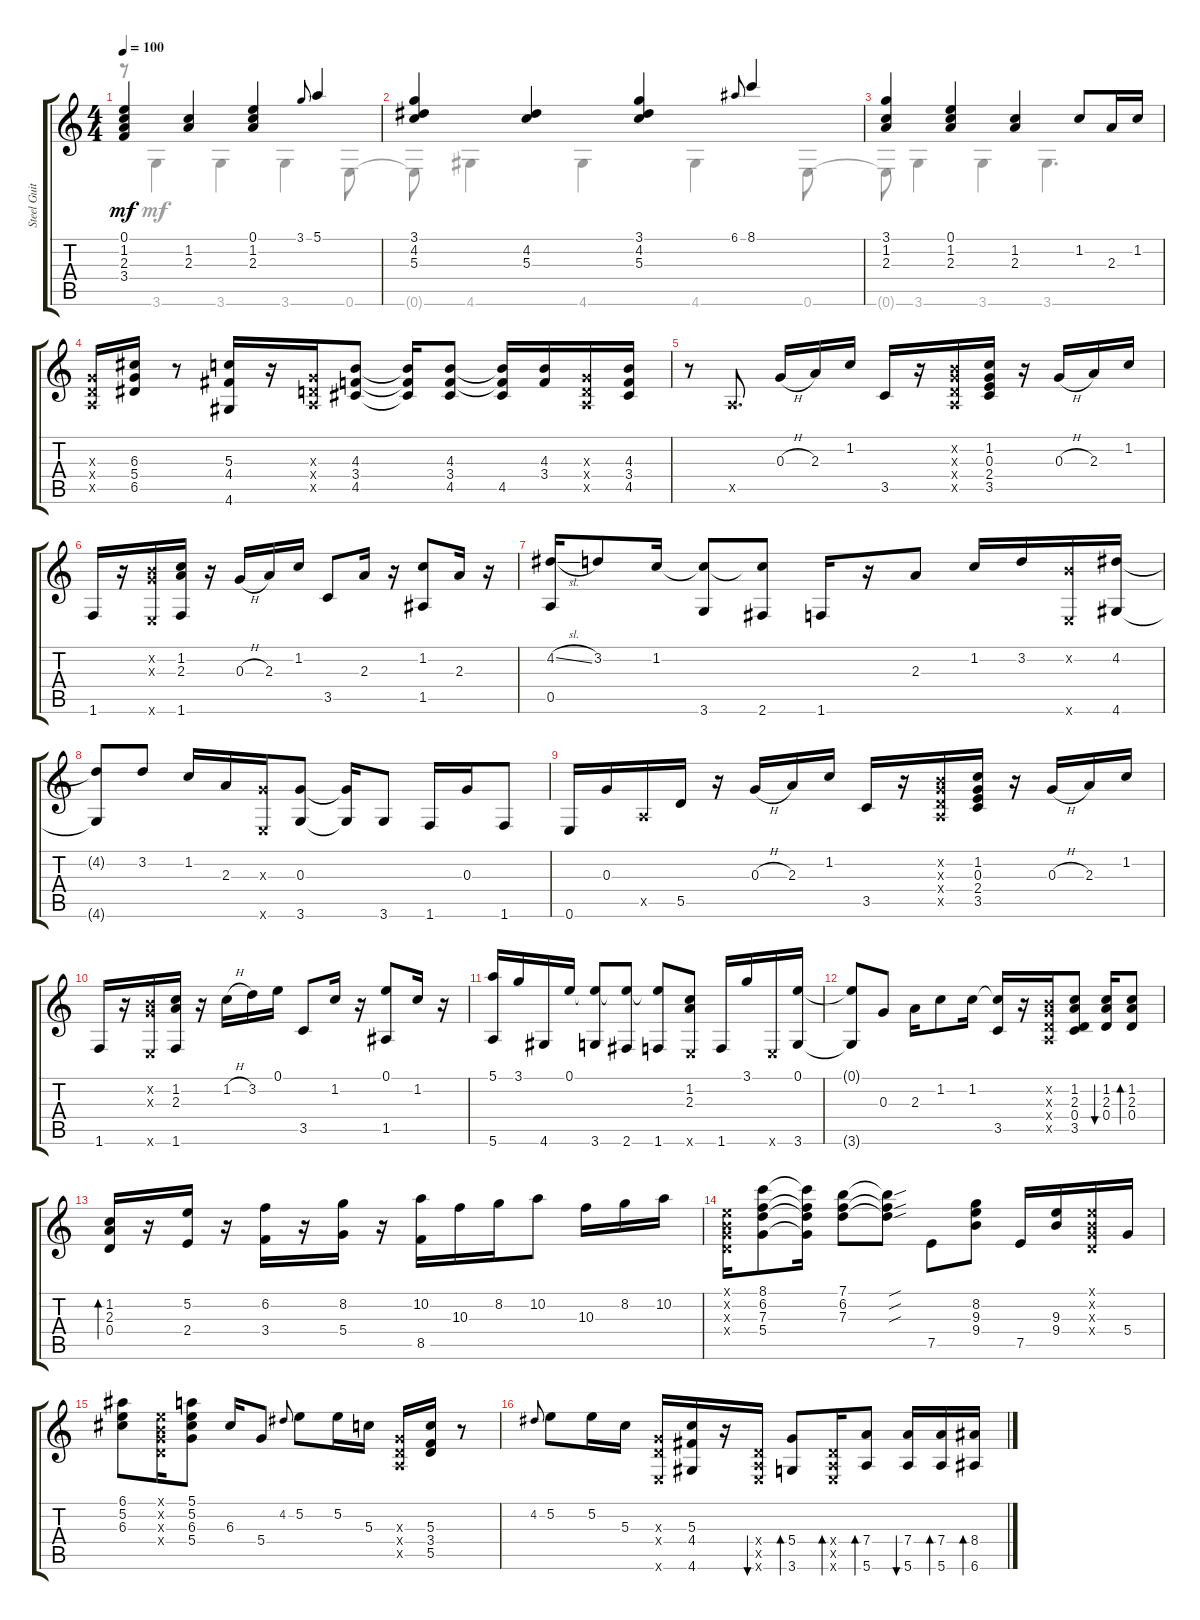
\track ("Steel Guitar" "Steel Guit") {instrument acousticguitarsteel}
\staff {score tabs}
\tuning (E4 B3 G3 D3 A2 E2) {hide}
\voice
\ts (4 4)
\tempo 100
\clef g2
\ks c
(0.1 1.2 2.3 3.4).4{dy mf instrument acousticguitarsteel} (1.2 2.3).4 (0.1 1.2 2.3).4 3.1.8{gr onbeat} 5.1.4 |
(3.1 4.2 5.3).4 (4.2 5.3).4 (3.1 4.2 5.3).4 6.1.8{gr onbeat} 8.1.4 |
(3.1 1.2 2.3).4 (0.1 1.2 2.3).4 (1.2 2.3).4 1.2.8 2.3.16 1.2.16 |
(0.3{x} 0.4{x} 0.5{x}).16 (6.3 5.4 6.5).16 r.8 (5.3 4.4 4.6).16 r.16 (0.3{x} 0.4{x} 0.5{x}).16 (4.3 3.4 4.5).8 (4.3{t} 3.4{t} 4.5{t}).16 (4.3 3.4 4.5).8 (4.3{t} 3.4{t} 4.5).16 (4.3 3.4).16 (0.3{x} 0.4{x} 0.5{x}).16 (4.3 3.4 4.5).16 |
r.8 0.5{x}.8{d} 0.3{h}.16 2.3.16 1.2.16 3.5.16 r.16 (0.2{x} 0.3{x} 0.4{x} 0.5{x}).16 (1.2 0.3 2.4 3.5).16 r.16 0.3{h}.16 2.3.16 1.2.16 |
1.6.16 r.16 (0.2{x} 0.3{x} 0.6{x}).16 (1.2 2.3 1.6).16 r.16 0.3{h}.16 2.3.16 1.2.16 3.5.8 2.3.16 r.16 (1.2 1.5).8 2.3.16 r.16 |
(4.2{sl} 0.5).16 3.2.8 1.2.16 (1.2{t} 3.6).8 (1.2{t} 2.6).8 1.6.16 r.16 2.3.8 1.2.16 3.2.16 (0.2{x} 0.6{x}).16 (4.2 4.6).16 |
(4.2{t} 4.6{t}).8 3.2.8 1.2.16 2.3.16 (0.3{x} 0.6{x}).16 (0.3 3.6).8 (0.3{t} 3.6{t}).16 3.6.8 1.6.16 0.3.16 1.6.8 |
0.6.16 0.3.16 0.5{x}.16 5.5.16 r.16 0.3{h}.16 2.3.16 1.2.16 3.5.16 r.16 (0.2{x} 0.3{x} 0.4{x} 0.5{x}).16 (1.2 0.3 2.4 3.5).16 r.16 0.3{h}.16 2.3.16 1.2.16 |
1.6.16 r.16 (0.2{x} 0.3{x} 0.6{x}).16 (1.2 2.3 1.6).16 r.16 1.2{h}.16 3.2.16 0.1.16 3.5.8 1.2.16 r.16 (0.1 1.5).8 1.2.16 r.16 |
(5.1 5.6).16 3.1.16 4.6.16 0.1.16 (0.1{t} 3.6).8 (0.1{t} 2.6).8 (0.1{t} 1.6).8 (1.2 2.3 0.6{x}).8 1.6.16 3.1.16 0.6{x}.16 (0.1 3.6).16 |
(0.1{t} 3.6{t}).8 0.3.8 2.3.16 1.2.8 1.2.16 (1.2{t} 3.5).16 r.16 (0.2{x} 0.3{x} 0.4{x} 0.5{x}).16 (1.2 2.3 0.4 3.5).8 (1.2 2.3 0.4).16{bu 30} (1.2 2.3 0.4).8{bd 30} |
(1.2 2.3 0.4).16{bd 30} r.16 (5.2 2.4).16 r.16 (6.2 3.4).16 r.16 (8.2 5.4).16 r.16 (10.2 8.5).16 10.3.16 8.2.16 10.2.8 10.3.16 8.2.16 10.2.16 |
(0.1{x} 0.2{x} 0.3{x} 0.4{x}).16 (8.1 6.2 7.3 5.4).8 (8.1{t} 6.2{t} 7.3{t} 5.4{t}).16 (7.1 6.2 7.3).8 (7.1{sou t} 6.2{sou t} 7.3{sou t}).8 7.5.8 (8.2 9.3 9.4).8 7.5.16 (9.3 9.4).16 (0.1{x} 0.2{x} 0.3{x} 0.4{x}).16 5.4.16 |
(6.1 5.2 6.3).8 (0.1{x} 0.2{x} 0.3{x} 0.4{x}).16 (5.1 5.2 6.3 5.4).8 6.3.16 5.4.8 4.2.8{gr onbeat} 5.2.8 5.2.16 5.3.16 (0.3{x} 0.4{x} 0.5{x}).16 (5.3 3.4 5.5).16 r.8 |
4.2.8{gr onbeat} 5.2.8 5.2.16 5.3.16 (0.3{x} 0.4{x} 0.6{x}).16 (5.3 4.4 4.6).16 r.16 (0.4{x} 0.5{x} 0.6{x}).16{bu 30} (5.4 3.6).8{bd 30} (0.4{x} 0.5{x} 0.6{x}).16{bd 30} (7.4 5.6).8{bd 30} (7.4 5.6).16{bu 30} (7.4 5.6).16{bd 30} (8.4 6.6).16{bd 30}
\voice
\clef g2
\ottava regular
\simile none
\ks c
r.8{dy mf} 3.6.4 3.6.4 3.6.4 0.6.8 |
0.6{t}.8 4.6.4 4.6.4 4.6.4 0.6.8 |
0.6{t}.8 3.6.4 3.6.4 3.6.4{d} |
|
|
|
|
|
|
|
|
|
|
|
|
